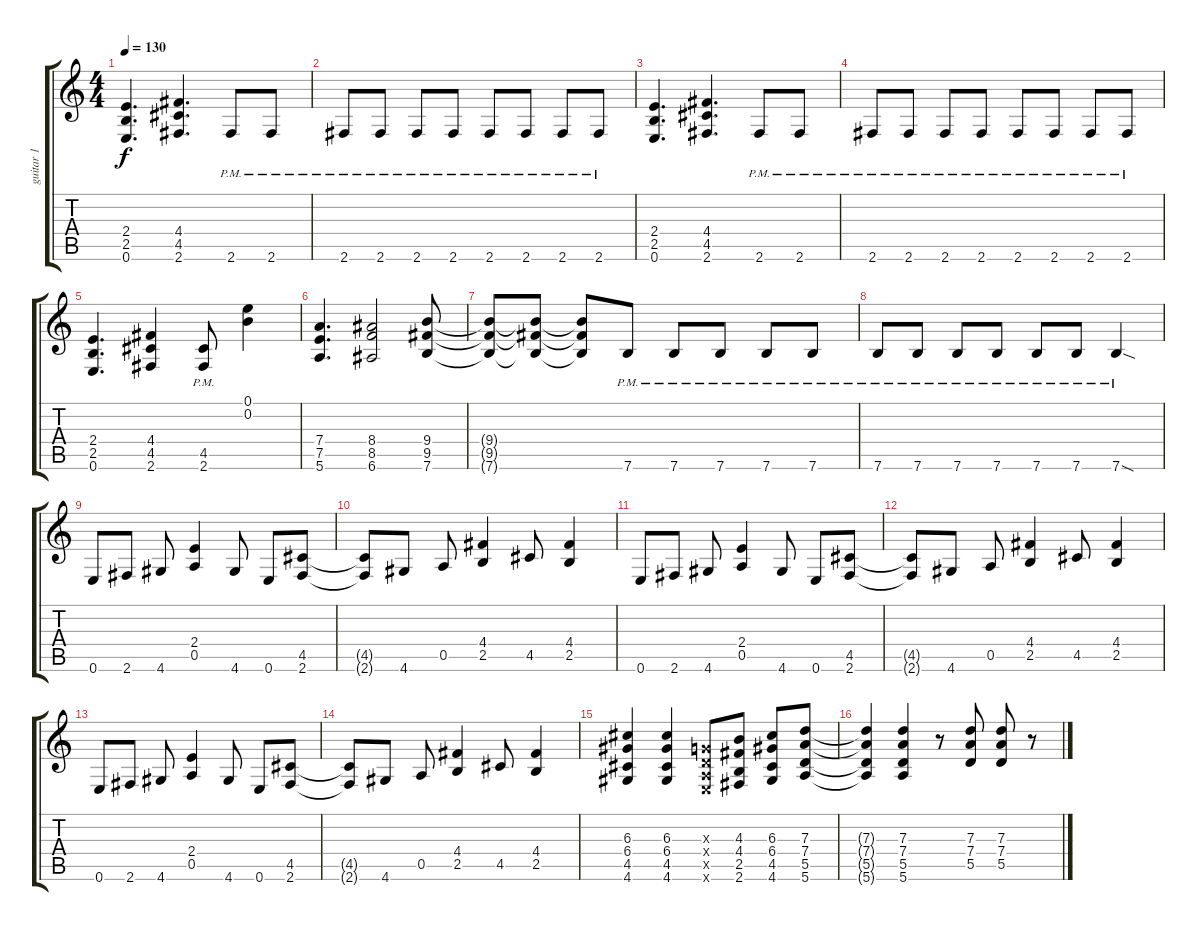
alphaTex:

\track ("guitar 1" "guitar 1") {instrument distortionguitar}
\staff {score tabs}
\tuning (E4 B3 G3 D3 A2 E2) {hide}
\ts (4 4)
\tempo 130
\clef g2
\ks c
(2.4 2.5 0.6).4{d dy f} (4.4 4.5 2.6).4{d} 2.6{pm}.8 2.6{pm}.8 |
2.6{pm}.8 2.6{pm}.8 2.6{pm}.8 2.6{pm}.8 2.6{pm}.8 2.6{pm}.8 2.6{pm}.8 2.6{pm}.8 |
(2.4 2.5 0.6).4{d} (4.4 4.5 2.6).4{d} 2.6{pm}.8 2.6{pm}.8 |
2.6{pm}.8 2.6{pm}.8 2.6{pm}.8 2.6{pm}.8 2.6{pm}.8 2.6{pm}.8 2.6{pm}.8 2.6{pm}.8 |
(2.4 2.5 0.6).4{d} (4.4 4.5 2.6).4 (4.5{pm} 2.6{pm}).8 (0.1 0.2).4 |
(7.4 7.5 5.6).4{d} (8.4 8.5 6.6).2 (9.4 9.5 7.6).8 |
(9.4{t} 9.5{t} 7.6{t}).8 (9.4{t} 9.5{t} 7.6{t}).8 (9.4{t} 9.5{t} 7.6{t}).8 7.6{pm}.8 7.6{pm}.8 7.6{pm}.8 7.6{pm}.8 7.6{pm}.8 |
7.6{pm}.8 7.6{pm}.8 7.6{pm}.8 7.6{pm}.8 7.6{pm}.8 7.6{pm}.8 7.6{sod pm}.4 |
0.6.8 2.6.8 4.6.8 (2.4 0.5).4 4.6.8 0.6.8 (4.5 2.6).8 |
(4.5{t} 2.6{t}).8 4.6.8 0.5.8 (4.4 2.5).4 4.5.8 (4.4 2.5).4 |
0.6.8 2.6.8 4.6.8 (2.4 0.5).4 4.6.8 0.6.8 (4.5 2.6).8 |
(4.5{t} 2.6{t}).8 4.6.8 0.5.8 (4.4 2.5).4 4.5.8 (4.4 2.5).4 |
0.6.8 2.6.8 4.6.8 (2.4 0.5).4 4.6.8 0.6.8 (4.5 2.6).8 |
(4.5{t} 2.6{t}).8 4.6.8 0.5.8 (4.4 2.5).4 4.5.8 (4.4 2.5).4 |
(6.3 6.4 4.5 4.6).4 (6.3 6.4 4.5 4.6).4 (0.3{x} 0.4{x} 0.5{x} 0.6{x}).8 (4.3 4.4 2.5 2.6).8 (6.3 6.4 4.5 4.6).8 (7.3 7.4 5.5 5.6).8 |
(7.3{t} 7.4{t} 5.5{t} 5.6{t}).4 (7.3 7.4 5.5 5.6).4 r.8 (7.3 7.4 5.5).8 (7.3 7.4 5.5).8 r.8
